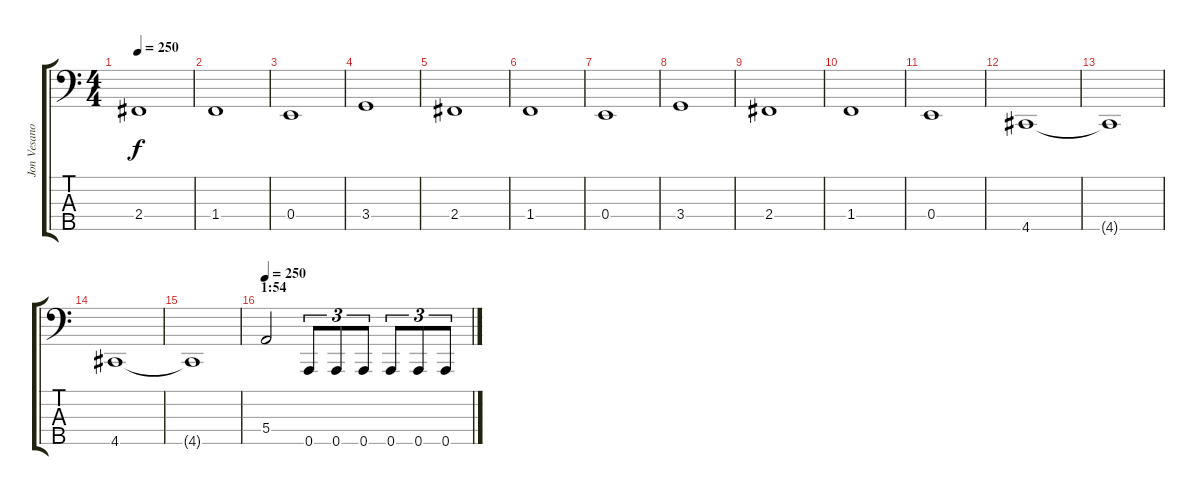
\track ("Jon Vesano" "Jon Vesano") {instrument electricbasspick}
\staff {score tabs}
\tuning (G2 D2 A1 E1 A0) {hide}
\ts (4 4)
\tempo 250
\clef f4
\ks c
2.4.1{dy f} |
1.4.1 |
0.4.1 |
3.4.1 |
2.4.1 |
1.4.1 |
0.4.1 |
3.4.1 |
2.4.1 |
1.4.1 |
0.4.1 |
4.5.1 |
4.5{t}.1 |
4.5.1 |
4.5{t}.1 |
\section ("" "1:54")
\tempo 250
5.4.2 0.5.8{tu (3 2)} 0.5.8{tu (3 2)} 0.5.8{tu (3 2)} 0.5.8{tu (3 2)} 0.5.8{tu (3 2)} 0.5.8{tu (3 2)}
